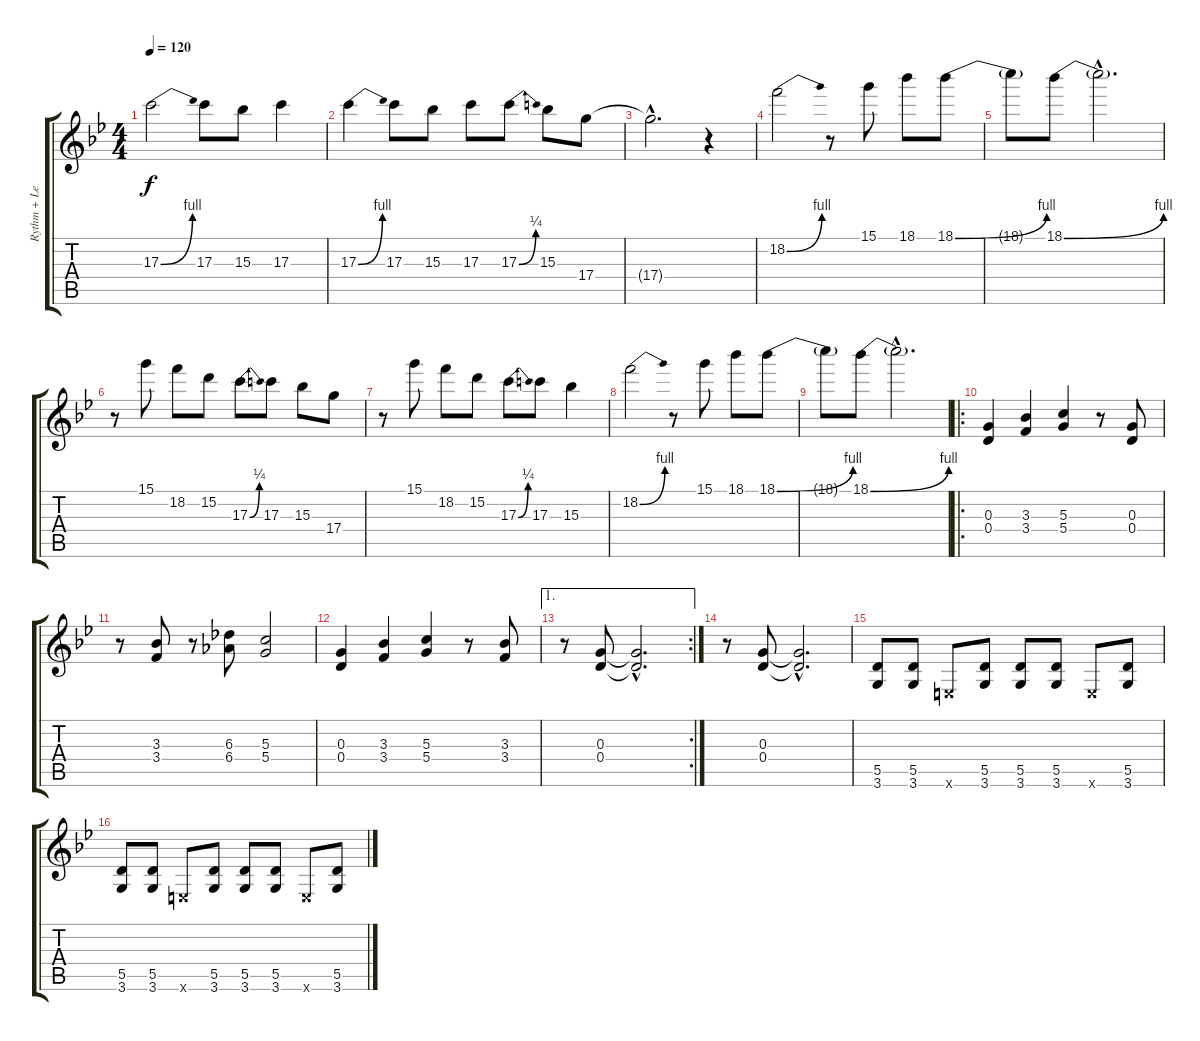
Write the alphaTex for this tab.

\track ("Rythm + Lead Guitar" "Rythm + Le") {instrument distortionguitar}
\staff {score tabs}
\tuning (E4 B3 G3 D3 A2 E2) {hide}
\ts (4 4)
\tempo 120
\clef g2
\ks bb
17.3{be (bend 0 0 60 4)}.2{dy f} 17.3.8 15.3.8 17.3.4 |
17.3{be (bend 0 0 60 4)}.4 17.3.8 15.3.8 17.3.8 17.3{be (bend 0 0 60 1)}.8 15.3.8 17.4.8 |
17.4{hac t}.2{d} r.4 |
18.2{be (bend 0 0 60 4)}.2 r.8 15.1.8 18.1.8 18.1{be (bend 0 0 60 4)}.8 |
18.1{t}.8 18.1{be (bend 0 0 60 4)}.8 18.1{hac t}.2{d} |
r.8 15.1.8 18.2.8 15.2.8 17.3{be (bend 0 0 60 1)}.8 17.3.8 15.3.8 17.4.8 |
r.8 15.1.8 18.2.8 15.2.8 17.3{be (bend 0 0 60 1)}.8 17.3.8 15.3.4 |
18.2{be (bend 0 0 60 4)}.2 r.8 15.1.8 18.1.8 18.1{be (bend 0 0 60 4)}.8 |
18.1{t}.8 18.1{be (bend 0 0 60 4)}.8 18.1{hac t}.2{d} |
\ro
(0.3 0.4).4{volume 9} (3.3 3.4).4 (5.3 5.4).4 r.8 (0.3 0.4).8 |
r.8 (3.3 3.4).8 r.8 (6.3 6.4).8 (5.3 5.4).2 |
(0.3 0.4).4 (3.3 3.4).4 (5.3 5.4).4 r.8 (3.3 3.4).8 |
\ae 1
\rc 2
r.8 (0.3 0.4).8 (0.3{hac t} 0.4{hac t}).2{d} |
r.8 (0.3 0.4).8 (0.3{hac t} 0.4{hac t}).2{d} |
(5.5 3.6).8 (5.5 3.6).8 0.6{x}.8 (5.5 3.6).8 (5.5 3.6).8 (5.5 3.6).8 0.6{x}.8 (5.5 3.6).8 |
(5.5 3.6).8 (5.5 3.6).8 0.6{x}.8 (5.5 3.6).8 (5.5 3.6).8 (5.5 3.6).8 0.6{x}.8 (5.5 3.6).8
